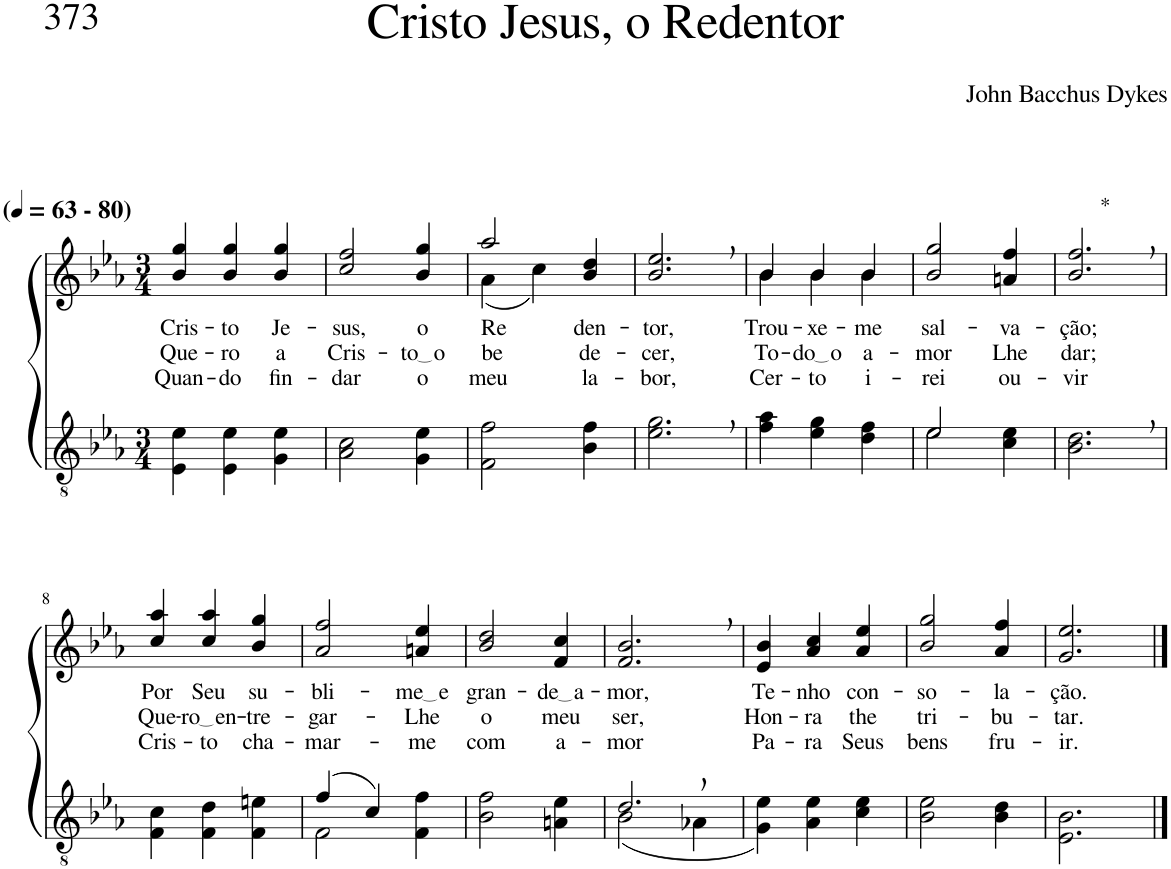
**kern	**kern	**text	**text	**text
*part2	*part1	*part1	*part1	*part1
*staff2	*staff1	*staff1	*staff1	*staff1
*I"Parte III e IV	*I"Parte I e II	*	*	*
*clefGv2	*clefG2	*	*	*
*Trd4c7	*Trd4c7	*	*	*
*k[b-e-a-]	*k[b-e-a-]	*	*	*
*M3/4	*M3/4	*	*	*
*MM63	*MM63	*	*	*
=1	=1	=1	=1	=1
!	!LO:TX:a:B:t=(	!	!	!
!	!LO:TX:a:B:t=- 80)	!	!	!
!	!	!LO:LY:b	!LO:LY:b	!LO:LY:b
4E-\ 4e-\	4b-/ 4gg/	Cris-	Que-	Quan-
!	!	!LO:LY:b	!LO:LY:b	!LO:LY:b
4E-\ 4e-\	4b-/ 4gg/	-to	-ro	-do
!	!	!LO:LY:b	!LO:LY:b	!LO:LY:b
4G\ 4e-\	4b-/ 4gg/	Je-	a	fin-
=2	=2	=2	=2	=2
!	!	!LO:LY:b	!LO:LY:b	!LO:LY:b
2A-\ 2c\	2cc/ 2ff/	-sus,	Cris-	-dar
!	!	!LO:LY:b	!LO:LY:b	!LO:LY:b
4G\ 4e-\	4b-/ 4gg/	o	to o	o
=3	=3	=3	=3	=3
*	*^	*	*	*
!	!	!	!LO:LY:b	!LO:LY:b	!LO:LY:b
2F\ 2f\	2aa-/	(4a-\	Re-	be-	meu
.	.	4cc\)	.	.	.
!	!	!	!LO:LY:b	!LO:LY:b	!LO:LY:b
4B-\ 4f\	4b-/ 4dd/	4ryy	-den-	-de-	la-
=4	=4	=4	=4	=4	=4
!	!	!	!LO:LY:b	!LO:LY:b	!LO:LY:b
*	*v	*v	*	*	*
2.e-\, 2.g\,	2.b-/, 2.ee-/,	-tor,	-cer,	-bor,
=5	=5	=5	=5	=5
!	!	!LO:LY:b	!LO:LY:b	!LO:LY:b
*	*^	*	*	*
4f\ 4a-\	4b-\	4b-/	Trou-	To-	Cer-
!	!	!	!LO:LY:b	!LO:LY:b	!LO:LY:b
4e-\ 4g\	4b-\	4b-/	-xe-	do o	-to
!	!	!	!LO:LY:b	!LO:LY:b	!LO:LY:b
4d\ 4f\	4b-\	4b-/	-me	a-	i-
=6	=6	=6	=6	=6	=6
*^	*	*	*	*	*
!	!	!	!	!LO:LY:b	!LO:LY:b	!LO:LY:b
*	*	*v	*v	*	*	*
2e-/	2e-\	2b-/ 2gg/	sal-	-mor	-rei
!	!	!	!LO:LY:b	!LO:LY:b	!LO:LY:b
4ryy	4c\ 4e-\	4an/ 4ff/	-va-	Lhe	ou-
=7	=7	=7	=7	=7	=7
!	!	!LO:TX:a:t=*	!	!	!
!	!	!	!LO:LY:b	!LO:LY:b	!LO:LY:b
*v	*v	*	*	*	*
2.B-\, 2.d\,	2.b-/, 2.ff/,	-ção;	dar;	-vir
!!LO:LB:g=z
=8	=8	=8	=8	=8
!	!	!LO:LY:b	!LO:LY:b	!LO:LY:b
4F\ 4c\	4cc/ 4aa-/	Por	Que-	Cris-
!	!	!LO:LY:b	!LO:LY:b	!LO:LY:b
4F\ 4d\	4cc/ 4aa-/	Seu	ro en	-to
!	!	!LO:LY:b	!LO:LY:b	!LO:LY:b
4F\ 4en\	4b-/ 4gg/	su-	-tre-	cha-
=9	=9	=9	=9	=9
*^	*	*	*	*
!	!	!	!LO:LY:b	!LO:LY:b	!LO:LY:b
(4f/	2F\	2a-/ 2ff/	-bli-	-gar-	-mar-
4c/)	.	.	.	.	.
!	!	!	!LO:LY:b	!LO:LY:b	!LO:LY:b
4ryy	4F\ 4f\	4an/ 4ee-/	me e	-Lhe	-me
=10	=10	=10	=10	=10	=10
!	!	!	!LO:LY:b	!LO:LY:b	!LO:LY:b
*v	*v	*	*	*	*
2B-\ 2f\	2b-/ 2dd/	gran-	o	com
!	!	!LO:LY:b	!LO:LY:b	!LO:LY:b
4An\ 4e-\	4f/ 4cc/	de a	meu	a-
=11	=11	=11	=11	=11
*^	*	*	*	*
!	!	!	!LO:LY:b	!LO:LY:b	!LO:LY:b
2.d,/	(2B-\	2.f/, 2.b-/,	-mor,	ser,	-mor
.	4A-X\	.	.	.	.
=12	=12	=12	=12	=12	=12
!	!	!	!LO:LY:b	!LO:LY:b	!LO:LY:b
*v	*v	*	*	*	*
4G\ 4e-\)	4e-/ 4b-/	Te-	Hon-	Pa-
!	!	!LO:LY:b	!LO:LY:b	!LO:LY:b
4A-\ 4e-\	4a-/ 4cc/	-nho	-ra	-ra
!	!	!LO:LY:b	!LO:LY:b	!LO:LY:b
4c\ 4e-\	4a-/ 4ee-/	con-	the	Seus
=13	=13	=13	=13	=13
!	!	!LO:LY:b	!LO:LY:b	!LO:LY:b
2B-\ 2e-\	2b-/ 2gg/	-so-	tri-	bens
!	!	!LO:LY:b	!LO:LY:b	!LO:LY:b
4B-\ 4d\	4a-/ 4ff/	-la-	-bu-	fru-
=14	=14	=14	=14	=14
!	!	!LO:LY:b	!LO:LY:b	!LO:LY:b
2.E-\ 2.B-\	2.g/ 2.ee-/	-ção.	-tar.	-ir.
==	==	==	==	==
*-	*-	*-	*-	*-
